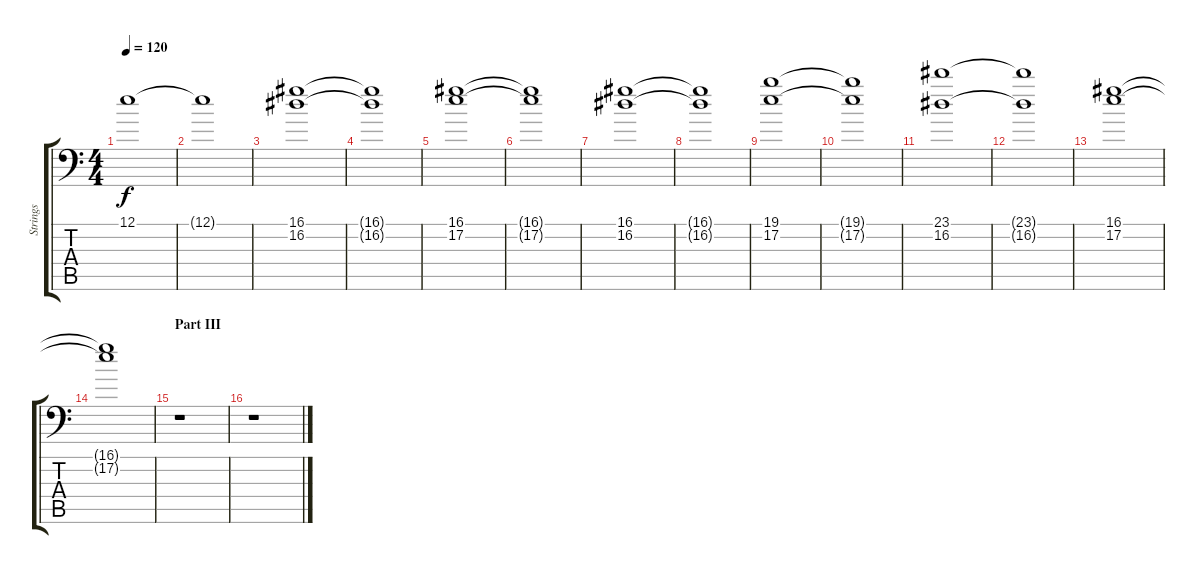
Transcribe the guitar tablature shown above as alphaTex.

\track ("Strings" "Strings") {instrument stringensemble1}
\staff {score tabs}
\tuning (E4 B3 G3 D3 A2 G1) {hide}
\ts (4 4)
\tempo 120
\clef f4
\ks c
12.1.1{dy f} |
12.1{t}.1 |
(16.1 16.2).1 |
(16.1{t} 16.2{t}).1 |
(16.1 17.2).1 |
(16.1{t} 17.2{t}).1 |
(16.1 16.2).1 |
(16.1{t} 16.2{t}).1 |
(19.1 17.2).1 |
(19.1{t} 17.2{t}).1 |
(23.1 16.2).1 |
(23.1{t} 16.2{t}).1 |
(16.1 17.2).1 |
(16.1{t} 17.2{t}).1 |
\section ("" "Part III")
r.1 |
r.1
